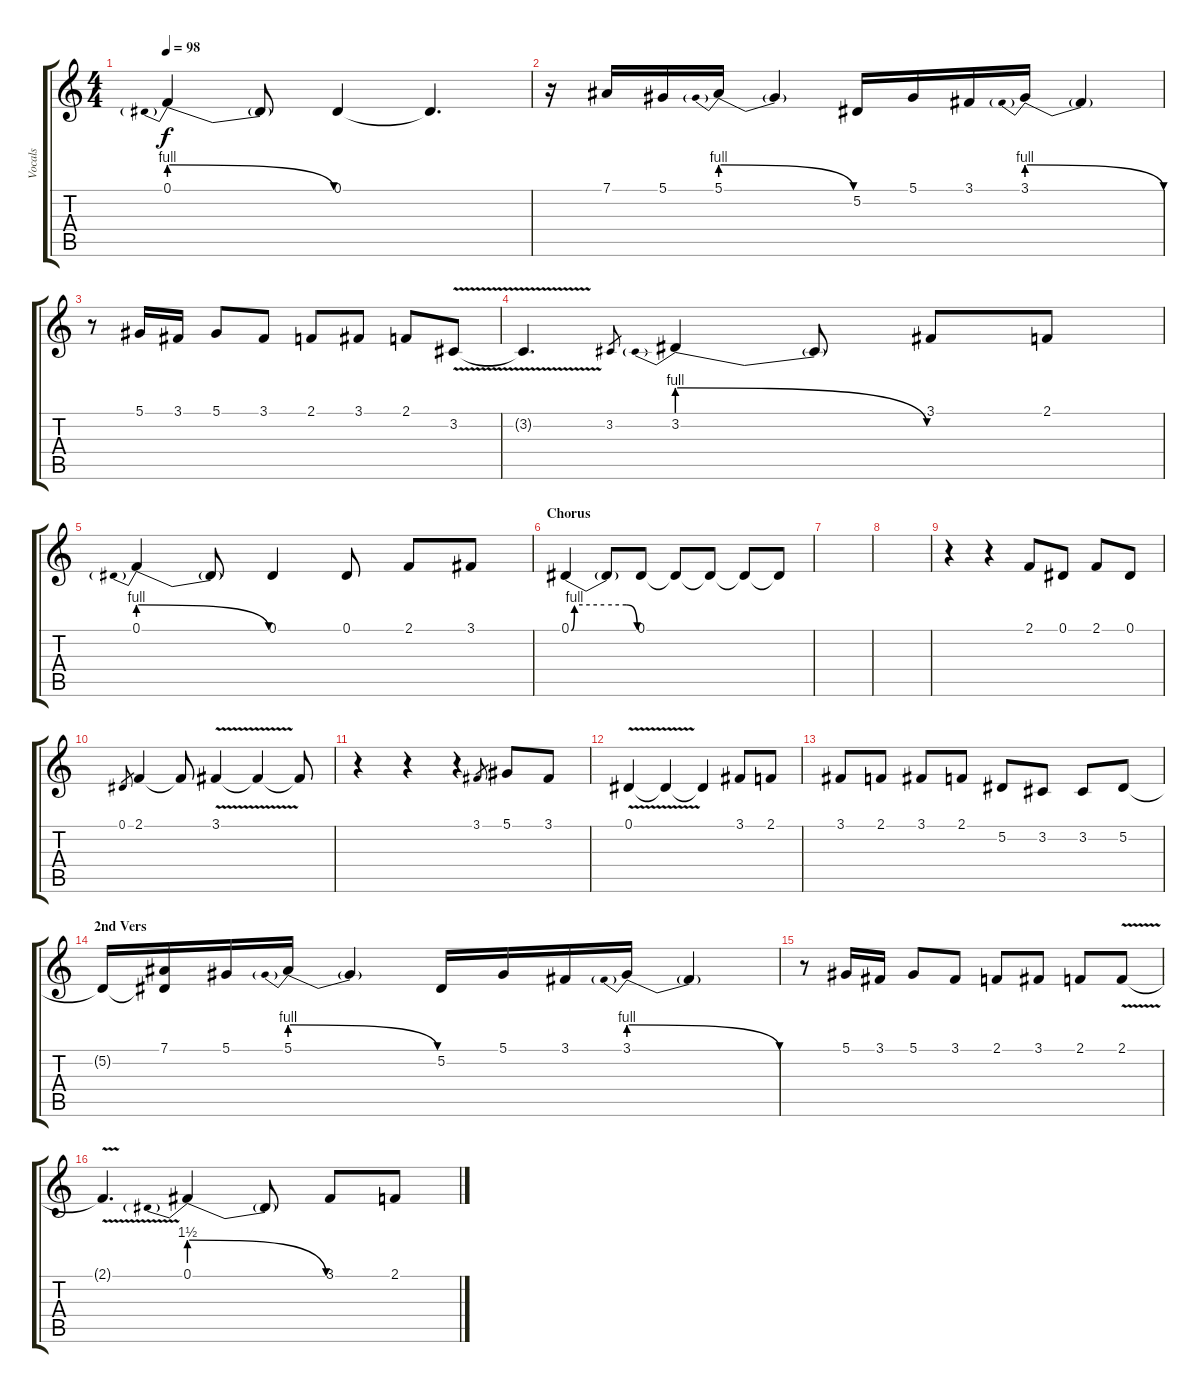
\track ("Vocals" "Vocals") {instrument lead2sawtooth}
\staff {score tabs}
\tuning (Eb4 Bb3 Gb3 Db3 Ab2 Eb2) {hide}
\ts (4 4)
\tempo 98
\clef g2
\ks c
0.1{be (prebendrelease 0 4 60 0)}.4{dy f} 0.1{t}.8 0.1.4 0.1{t}.4{d} |
r.16 7.1.16 5.1.16 5.1{be (prebendrelease 0 4 60 0)}.16 5.1{t}.4 5.2.16 5.1.16 3.1.16 3.1{be (prebendrelease 0 4 60 0)}.16 3.1{t}.4 |
r.8 5.1.16 3.1.16 5.1.8 3.1.8 2.1.8 3.1.8 2.1.8 3.2{v}.8 |
3.2{t}.4{d} 3.2.8{gr} 3.2{be (prebendrelease 0 4 60 0)}.4 3.2{t}.8 3.1.8 2.1.8 |
0.1{be (prebendrelease 0 4 60 0)}.4 0.1{t}.8 0.1.4 0.1.8 2.1.8 3.1.8 |
\section ("" "Chorus")
0.1{be (custom 0 0 3 4 30 4 50 4 60 0)}.4 0.1{t}.8 0.1.8 0.1{t}.8 0.1{t}.8 0.1{t}.8 0.1{t}.8 |
|
|
r.4 r.4 2.1.8 0.1.8 2.1.8 0.1.8 |
0.1.8{gr} 2.1.4 2.1{t}.8 3.1{v}.4 3.1{t}.4 3.1{t}.8 |
r.4 r.4 r.4 3.1.8{gr} 5.1.8 3.1.8 |
0.1{v}.4 0.1{t}.4 0.1{t}.4 3.1.8 2.1.8 |
3.1.8 2.1.8 3.1.8 2.1.8 5.2.8 3.2.8 3.2.8 5.2.8 |
\section ("" "2nd Vers")
5.2{t}.16 (7.1 5.2{t}).16 5.1.16 5.1{be (prebendrelease 0 4 60 0)}.16 5.1{t}.4 5.2.16 5.1.16 3.1.16 3.1{be (prebendrelease 0 4 60 0)}.16 3.1{t}.4 |
r.8 5.1.16 3.1.16 5.1.8 3.1.8 2.1.8 3.1.8 2.1.8 2.1{v}.8 |
2.1{t}.4{d} 0.1{be (prebendrelease 0 6 60 0)}.4 0.1{t}.8 3.1.8 2.1.8
